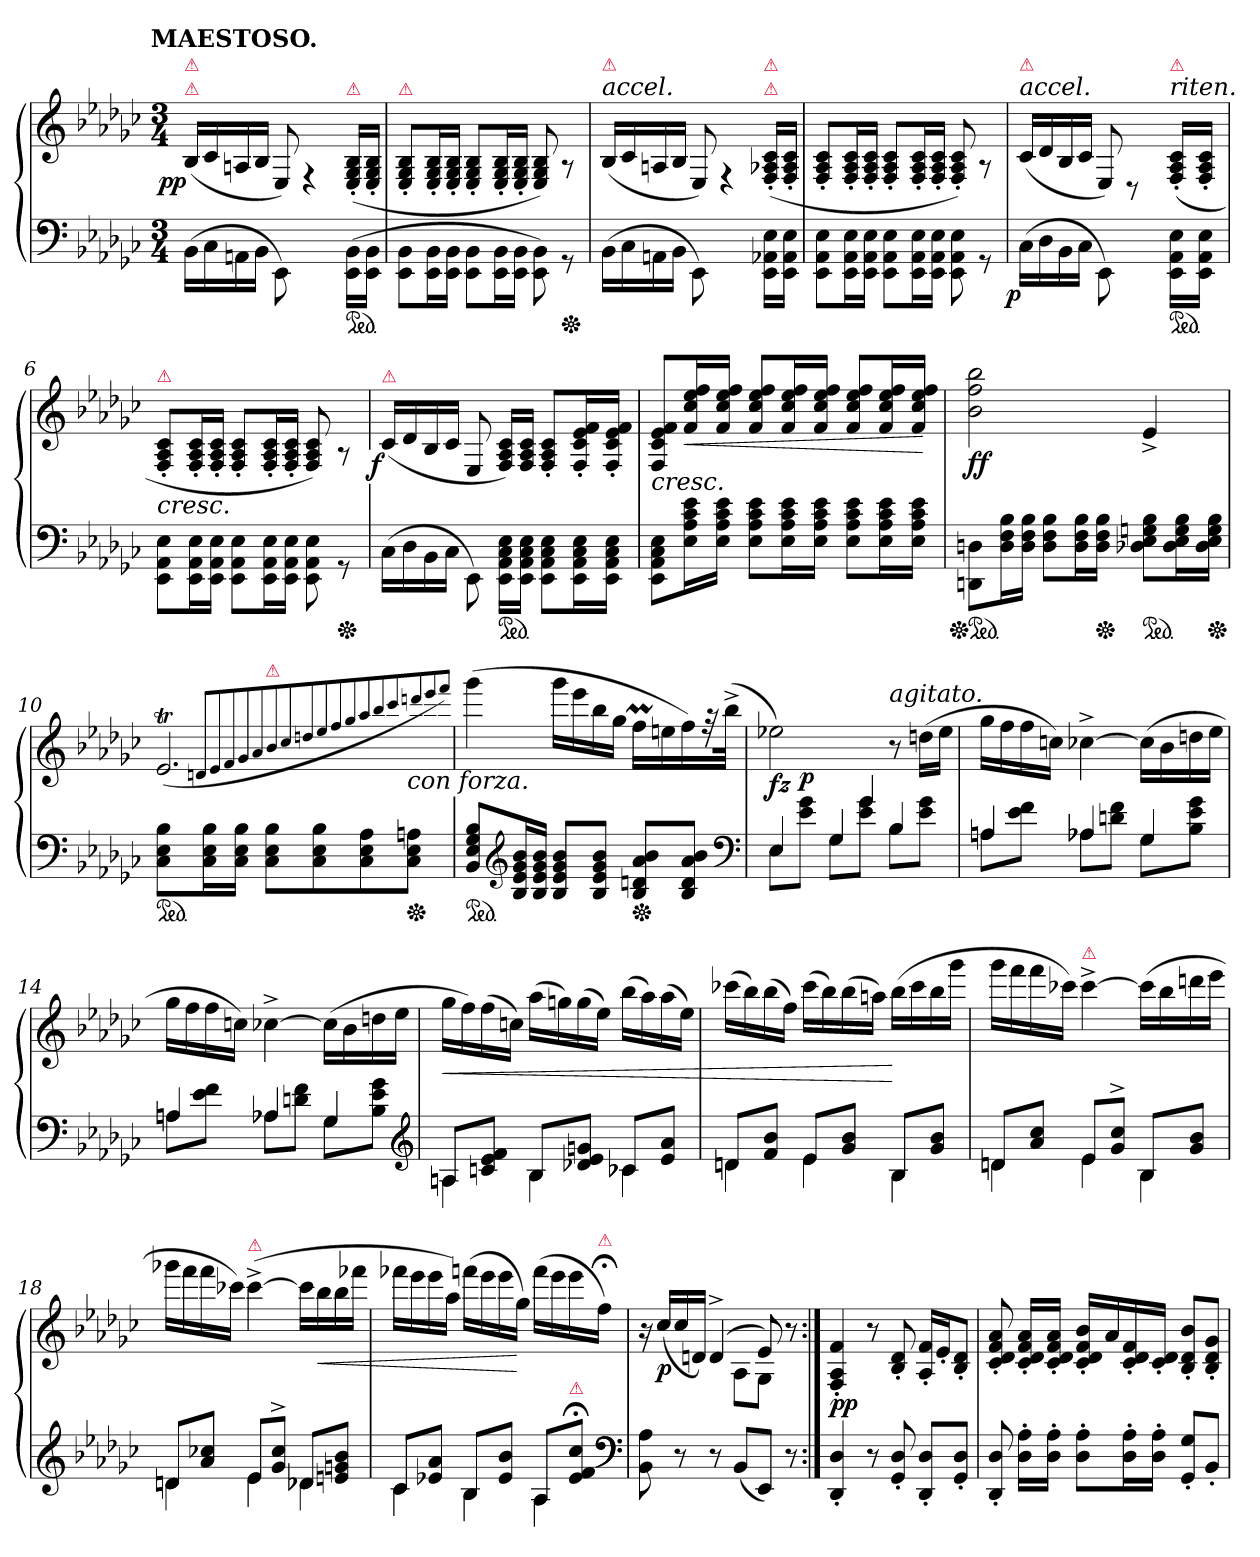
**kern	**kern	**dynam
*part1	*part1	*part1
*staff2	*staff1	*staff1/2
*clefF4	*clefG2	*
*k[b-e-a-d-g-c-]	*k[b-e-a-d-g-c-]	*
*e-:	*e-:	*
!!LO:TX:omd:t=MAESTOSO.
*M3/4	*M3/4	*
=1	=1	=1
!	!LO:TX:a:color=crimson:t=⚠	!
!	!LO:TX:a:color=crimson:t=⚠	!
!	!	!LO:DY:rj
(<16BB-\LL	(>16B-/LL	pp
16C-\	16c-/	.
16AAn\	16An/	.
16BB-\JJ	16B-/JJ	.
8EE-\)	8E-/)	.
4ryy	4rF	.
!	!LO:TX:a:color=crimson:t=⚠	!
*ped	*	*
(<16EE-\ 16BB-\LL	(>16E-'>/ 16G-'>/ 16B-'>/LL	.
16EE-\ 16BB-\JJ	16E-'>/ 16G-'>/ 16B-'>/JJ	.
=2	=2	=2
!	!LO:TX:a:i:color=crimson:t=⚠	!
8EE-\ 8BB-\L	8E-'>/ 8G-'>/ 8B-'>/L	.
16EE-\ 16BB-\L	16E-'>/ 16G-'>/ 16B-'>/L	.
16EE-\ 16BB-\JJ	16E-'>/ 16G-'>/ 16B-'>/JJ	.
8EE-\ 8BB-\L	8E-'>/ 8G-'>/ 8B-'>/L	.
16EE-\ 16BB-\L	16E-'>/ 16G-'>/ 16B-'>/L	.
16EE-\ 16BB-\JJ	16E-'>/ 16G-'>/ 16B-'>/JJ	.
8EE-\ 8BB-\)	8E-/ 8G-/ 8B-/)	.
*Xped	*	*
8rGG	8rA	.
=3	=3	=3
!	!LO:TX:a:i:t=accel.	!
!	!LO:TX:a:color=crimson:t=⚠	!
(<16BB-\LL	(>16B-/LL	.
16C-\	16c-/	.
16AAn\	16An/	.
16BB-\JJ	16B-/JJ	.
8EE-\)	8E-/)	.
4ryy	4rF	.
!	!LO:TX:a:color=crimson:t=⚠	!
!	!LO:TX:a:i:color=crimson:t=⚠	!
16EE-\ 16AA-X\ 16E-\LL	(>16F'>/ 16A-X'>/ 16c-'>/LL	.
16EE-\ 16AA-\ 16E-\JJ	16F'>/ 16A-'>/ 16c-'>/JJ	.
=4	=4	=4
8EE-\ 8AA-\ 8E-\L	8F'>/ 8A-'>/ 8c-'>/L	.
16EE-\ 16AA-\ 16E-\L	16F'>/ 16A-'>/ 16c-'>/L	.
16EE-\ 16AA-\ 16E-\JJ	16F'>/ 16A-'>/ 16c-'>/JJ	.
8EE-\ 8AA-\ 8E-\L	8F'>/ 8A-'>/ 8c-'>/L	.
16EE-\ 16AA-\ 16E-\L	16F'>/ 16A-'>/ 16c-'>/L	.
16EE-\ 16AA-\ 16E-\JJ	16F'>/ 16A-'>/ 16c-'>/JJ	.
8EE-\ 8AA-\ 8E-\	8F'>/ 8A-'>/ 8c-'>/)	.
8rGG	8rA	.
=5	=5	=5
!	!LO:TX:a:i:t=accel.	!
!	!LO:TX:a:color=crimson:t=⚠	!
!	!	!LO:DY:b=2:rj
(<16C-\LL	(>16c-/LL	p
16D-\	16d-/	.
16BB-\	16B-/	.
16C-\JJ	16c-/JJ	.
8EE-\)	8E-/)	.
!	!LO:N:vis=8	!
4ryy	4rD	.
!	!LO:TX:a:i:t=riten.	!
!	!LO:TX:a:color=crimson:t=⚠	!
*ped	*	*
16EE-\ 16AA-\ 16E-\LL	(>16F'>/ 16A-'>/ 16c-'>/LL	.
16EE-\ 16AA-\ 16E-\JJ	16F'>/ 16A-'>/ 16c-'>/JJ	.
=6	=6	=6
!	!LO:TX:c:i:t=cresc.	!
!	!LO:TX:a:color=crimson:t=⚠	!
8EE-\ 8AA-\ 8E-\L	8F'>/ 8A-'>/ 8c-'>/L	.
16EE-\ 16AA-\ 16E-\L	16F'>/ 16A-'>/ 16c-'>/L	.
16EE-\ 16AA-\ 16E-\JJ	16F'>/ 16A-'>/ 16c-'>/JJ	.
8EE-\ 8AA-\ 8E-\L	8F'>/ 8A-'>/ 8c-'>/L	.
16EE-\ 16AA-\ 16E-\L	16F'>/ 16A-'>/ 16c-'>/L	.
16EE-\ 16AA-\ 16E-\JJ	16F'>/ 16A-'>/ 16c-'>/JJ	.
8EE-\ 8AA-\ 8E-\	8F/ 8A-/ 8c-/)	.
*Xped	*	*
8rGG	8rA	.
=7	=7	=7
!	!LO:TX:a:i:color=crimson:t=⚠	!
!	!	!LO:DY:b:rj
(<16C-\LL	(>16c-/LL	f
16D-\	16d-/	.
16BB-\	16B-/	.
16C-\JJ	16c-/JJ	.
8EE-\)	8E-/	.
*ped	*	*
16EE-\ 16AA-\ 16C-\ 16E-\LL	16F/ 16A-/ 16c-/LL)	.
16EE-\ 16AA-\ 16C-\ 16E-\JJ	16F/ 16A-/ 16c-/JJ	.
8EE-\ 8AA-\ 8C-\ 8E-\L	8F'>/ 8A-'>/ 8c-'>/L	.
16EE-\ 16AA-\ 16C-\ 16E-\L	16F'>/ 16c-'>/ 16e-'>/ 16f'>/L	.
16EE-\ 16AA-\ 16C-\ 16E-\JJ	16F'>/ 16c-'>/ 16e-'>/ 16f'>/JJ	.
=8	=8	=8
!	!LO:TX:b:i:t=cresc.	!
8EE-\ 8AA-\ 8C-\ 8E-\L	8F/ 8c-/ 8e-/ 8f/L	.
!	!	!LO:HP:b
16E- 16A- 16c- 16e-L	16f/ 16cc-/ 16ee-/ 16ff/L	<
16E- 16A- 16c- 16e-JJ	16f/ 16cc-/ 16ee-/ 16ff/JJ	.
8E- 8A- 8c- 8e-L	8f/ 8cc-/ 8ee-/ 8ff/L	.
16E- 16A- 16c- 16e-L	16f/ 16cc-/ 16ee-/ 16ff/L	.
16E- 16A- 16c- 16e-JJ	16f/ 16cc-/ 16ee-/ 16ff/JJ	.
8E- 8A- 8c- 8e-L	8f/ 8cc-/ 8ee-/ 8ff/L	.
16E- 16A- 16c- 16e-L	16f/ 16cc-/ 16ee-/ 16ff/L	.
16E- 16A- 16c- 16e-JJ	16f/ 16cc-/ 16ee-/ 16ff/JJ	.
.	.	[
=9	=9	=9
!	!	!LO:DY:b
*Xped	*	*
*ped	*	*
8DDn\ 8Dn\L	2b- 2ff 2bb-	ff
16D 16F 16B-L	.	.
16D 16F 16B-JJ	.	.
8D 8F 8B-L	.	.
16D 16F 16B-L	.	.
*Xped	*	*
16D 16F 16B-JJ	.	.
*ped	*	*
8D-X 8E- 8Gn 8B-L	4e-^>	.
16D- 16E- 16G 16B-L	.	.
*Xped	*	*
16D- 16E- 16G 16B-JJ	.	.
=10	=10	=10
*	*^	*
*	*	*^	*
*ped	*	*	*	*
8C- 8E- 8B-L	(<2.e-T	4ryy	2ryy	.
16C- 16E- 16B-L	.	.	.	.
16C- 16E- 16B-JJ	.	.	.	.
!	!	!LO:TX:a:color=crimson:t=⚠	!	!
8C- 8E- 8B-L	.	2ryy	.	.
8C- 8E- 8B-	.	.	.	.
8C- 8E- 8A-	.	.	8ryy	.
!	!	!	!LO:TX:b:i:t=con forza.	!
*Xped	*	*	*	*
8C- 8E- 8AnJ	.	.	8ryy	.
.	8qqdn/L	.	.	.
.	8qqe-/	.	.	.
.	8qqf/	.	.	.
.	8qqg-/	.	.	.
.	8qqa-/	.	.	.
.	8qqb-/	.	.	.
.	8qqcc-/	.	.	.
.	8qqddn/	.	.	.
.	8qqee-/	.	.	.
.	8qqff/	.	.	.
.	8qqgg-/	.	.	.
.	8qqaa-/	.	.	.
.	8qqbb-/	.	.	.
.	8qqccc-/	.	.	.
.	8qqdddn/	.	.	.
.	8qqeee-/	.	.	.
.	8qqfff/J)	.	.	.
=11	=11	=11	=11	=11
!LO:TX:a:color=crimson:t=⚠	!	!	!	!
!	!	!	!	!LO:DY:b=2
!	!	!	!	!LO:DY:n=1:b
*	*v	*v	*v	*
*ped	*	*
8BB- 8E- 8G- 8B-L	(>4ggg-	fz fff
*clefG2	*	*
16B- 16e- 16g- 16b-L	.	.
16B- 16e- 16g- 16b-JJ	.	.
8B- 8e- 8g- 8b-L	16ggg-LL	.
.	16eee-	.
8B- 8e- 8g- 8b-J	16bb-	.
.	16gg-JJ	.
*Xped	*	*
8B- 8dn 8a- 8b-L	16ffm\LL	.
.	16een\	.
8B- 8d 8a- 8b-J	16ff\)	.
.	32rff	.
.	(>32bb-^<\JJk	.
*clefF4	*	*
=12	=12	=12
*^	*	*
!	!	!	!LO:DY:b
*	*	*^	*
4E-/	8E-L	2ee-X)	8ryy	fz
!	!	!	!	!LO:DY:b
.	8e- 8g-J	.	2ryy	p
!LO:N:vis=4	!	!	!	!
8G-/	8G-L	.	.	.
!LO:N:vis=4	!	!	!	!
8g-	8e- 8g-J	.	.	.
!	!	!LO:TX:a:i:t=agitato.	!	!
4B-/	8B-L	8r	.	.
.	8e- 8g-J	(>16ddn\LL	8ryy	.
.	.	16ee-\JJ	.	.
*	*	*v	*v	*
=13	=13	=13	=13
8AnL	4An/	16gg-LL	.
.	.	16ff	.
8e-\ 8f\J	.	16ff	.
.	.	16ccnJJ)	.
8A-XL	4A-X/	[4cc-X^\	.
8dn\ 8f\J	.	.	.
8G-L	4G-/	(>16cc-LL]	.
.	.	16b-	.
8B-\ 8e-\ 8g-\J	.	16ddn	.
.	.	16ee-JJ	.
=14	=14	=14	=14
8AnL	4An/	16gg-LL	.
.	.	16ff	.
8e-\ 8f\J	.	16ff	.
.	.	16ccnJJ)	.
8A-XL	4A-X/	[4cc-X^\	.
8dn\ 8f\J	.	.	.
8G-L	4G-/	(>16cc-LL]	.
.	.	16b-	.
8B-\ 8e-\ 8g-\J	.	16ddn	.
.	.	16ee-JJ	.
*clefG2	*	*	*
=15	=15	=15	=15
!	!	!	!LO:HP:b
8AnL	4An	16gg-LL	<
.	.	16ff)	.
8cn 8e- 8fJ	.	(>16ff	.
.	.	16ccnJJ)	.
8B-L	4B-	(>16aa-LL	.
.	.	16ggn)	.
8d-X 8e- 8gnJ	.	(>16gg	.
.	.	16ee-JJ)	.
8c-XL	4c-X	(>16bb-LL	.
.	.	16aa-)	.
8e- 8a-J	.	(>16aa-	.
.	.	16ee-JJ)	.
=16	=16	=16	=16
8dnL	4dn	(>16ccc-XLL	.
.	.	16bb-)	.
8f 8b-J	.	(>16bb-	.
.	.	16ffJJ)	.
8e-L	4e-	(>16ccc-LL	.
.	.	16bb-)	.
8g- 8b-J	.	(>16bb-	.
.	.	16aanJJ)	.
8B-L	4B-	(>16bb-LL	[
.	.	16ccc-	.
8g- 8b-J	.	16bb-	.
.	.	16ggg-JJ	.
=17	=17	=17	=17
8dnL	4dn\	16ggg-LL	.
.	.	16fff	.
8a- 8cc-J	.	16fff	.
.	.	16ccc-XJJ)	.
!	!	!LO:TX:a:color=crimson:t=⚠	!
8e-L	4e-\	[4ccc-^<\	.
8g-^> 8cc-^>J	.	.	.
8B-L	4B-\	(>16ccc-LL]	.
.	.	16bb-	.
8g- 8b-J	.	16dddn	.
.	.	16eee-JJ	.
=18	=18	=18	=18
8dnL	4dn\	16ggg-XLL	.
.	.	16fff	.
8a- 8cc-XJ	.	16fff	.
.	.	16ccc-XJJ)	.
!	!	!LO:TX:a:color=crimson:t=⚠	!
8e-L	4e-\	(>[4ccc-^<	.
8g-^> 8cc-^>J	.	.	.
8d-XL	4d-X\	16ccc-LL]	.
!	!	!	!LO:HP:b
.	.	16bb-	<
8en 8gn 8b-J	.	16bb-	.
.	.	16fff-XJJ	.
=19	=19	=19	=19
8c-L	4c-	16fff-XLL	.
.	.	16eee-	.
8e-X 8a-J	.	16eee-	.
.	.	16aa-JJ)	.
8B-L	4B-	(>16fffnLL	.
.	.	16eee-	.
8e- 8b-J	.	16eee-	.
.	.	16gg-JJ)	[
8A-L	4A-	(>16fffLL	.
.	.	16eee-	.
!LO:TX:a:color=crimson:t=⚠	!	!	!
8e-; 8f; 8cc-;J	.	16eee-	.
!	!	!LO:TX:a:color=crimson:t=⚠	!
.	.	16ff;<JJ)	.
*v	*v	*	*
*clefF4	*	*
=20	=20	=20
*	*^	*
8BB- 8A-	16r	4.ryy	.
!	!	!	!LO:DY:b
.	(<16cc-LL	.	p
8r	16cc-	.	.
.	16dnJJ)	.	.
8r	(>4d^>	.	.
(<8BB-L	.	8A-L	.
8EE-J)	8e-)	8G-J	.
8r	8r	8ryy	.
=21:|!	=21:|!	=21:|!	=21:|!
!	!	!	!LO:DY:b
*	*v	*v	*
4DD-' 4D-'	4F' 4A-' 4f'	pp
8r	8r	.
8GG-' 8D-'	8B-' 8d-'	.
8DD-' 8D-'L	16A-' 16f'LL	.
.	16e-'J	.
8GG-' 8D-'J	8B-' 8d-'J	.
=22	=22	=22
8DD-' 8D-'	8c-' 8d-' 8f' 8a-'	.
16D-' 16A-'LL	16c-' 16d-' 16f' 16a-'LL	.
16D-' 16A-'JJ	16c-' 16d-' 16f' 16a-'JJ	.
8D-' 8A-'L	16c-' 16d-' 16f' 16b-'LL	.
.	16a-	.
16D-' 16A-'L	16c-' 16d-' 16f'	.
16D-' 16A-'JJ	16c-' 16d-'JJ	.
8GG-' 8G-'L	8B-' 8d-' 8b-'L	.
8BB-'J	8B-' 8d-' 8g-'J	.
=	=	=
*-	*-	*-
